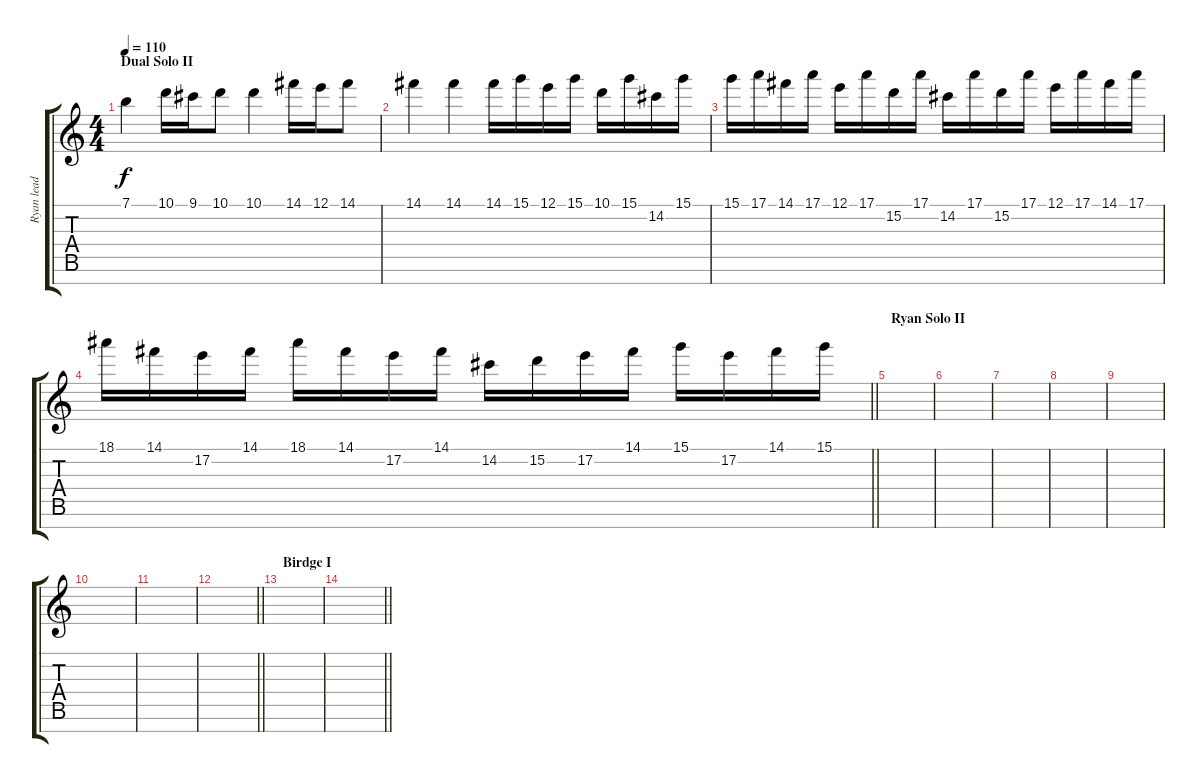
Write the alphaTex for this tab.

\track ("Ryan lead" "Ryan lead") {instrument distortionguitar}
\staff {score tabs}
\tuning (E4 B3 G3 D3 A2 E2 B1) {hide}
\ts (4 4)
\section ("" "Dual Solo II")
\tempo 110
\clef g2
\ks c
7.1.4{dy f} 10.1.16 9.1.16 10.1.8 10.1.4 14.1.16 12.1.16 14.1.8 |
14.1.4 14.1.4 14.1.16 15.1.16 12.1.16 15.1.16 10.1.16 15.1.16 14.2.16 15.1.16 |
15.1.16 17.1.16 14.1.16 17.1.16 12.1.16 17.1.16 15.2.16 17.1.16 14.2.16 17.1.16 15.2.16 17.1.16 12.1.16 17.1.16 14.1.16 17.1.16 |
\barLineRight lightlight
18.1.16 14.1.16 17.2.16 14.1.16 18.1.16 14.1.16 17.2.16 14.1.16 14.2.16 15.2.16 17.2.16 14.1.16 15.1.16 17.2.16 14.1.16 15.1.16 |
\section ("" "Ryan Solo II")
|
|
|
|
|
|
|
\barLineRight lightlight
|
\section ("" "Birdge I")
|
\barLineRight lightlight
